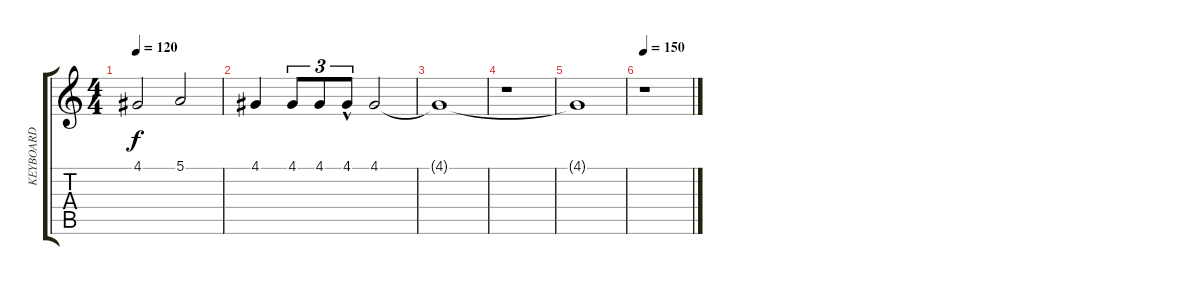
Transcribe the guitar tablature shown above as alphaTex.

\track ("KEYBOARD" "KEYBOARD") {instrument stringensemble1}
\staff {score tabs}
\tuning (E4 B3 G3 D3 A2 E2) {hide}
\ts (4 4)
\tempo 120
\clef g2
\ks c
4.1.2{dy f} 5.1.2 |
4.1.4 4.1.8{tu (3 2)} 4.1.8{tu (3 2)} 4.1{hac}.8{tu (3 2)} 4.1.2 |
4.1{t}.1 |
r.1 |
4.1{t}.1 |
\tempo 150
r.1
